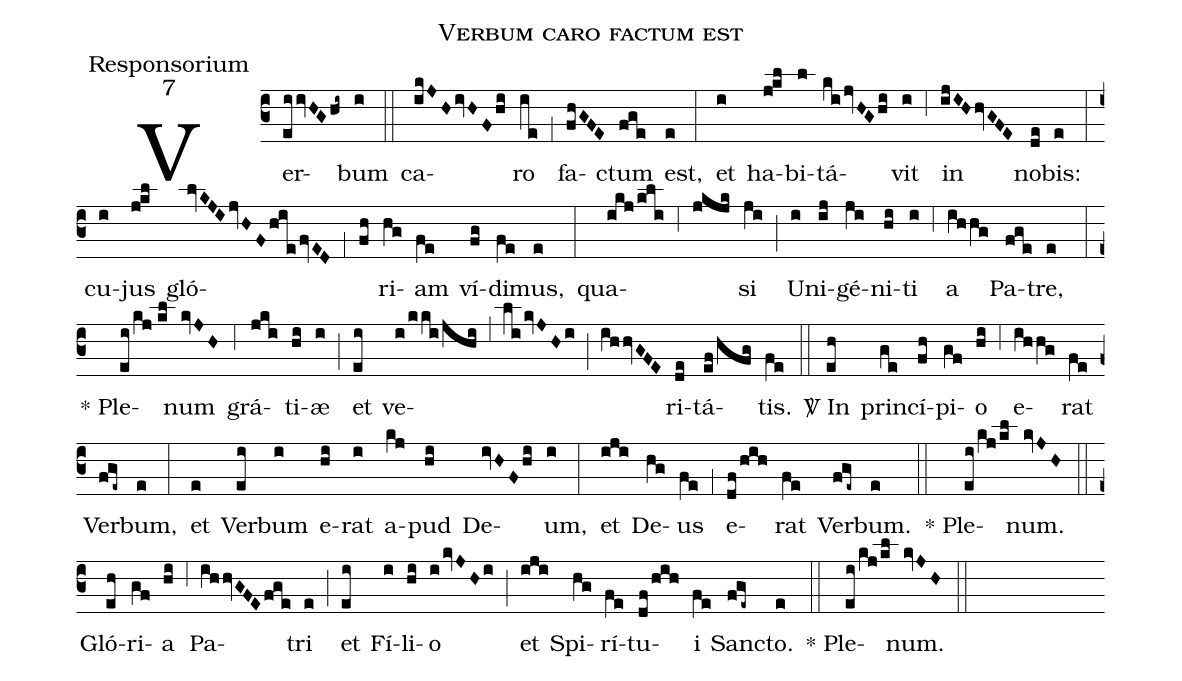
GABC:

name:Verbum caro factum est;
office-part:Responsorium;
mode:7;
%%
(c3) Ver(eiivHGhi~)bum(i) (::) ca(ikJH/ivHF/hi)ro(ie) (;1) fa(fhGFE)ctum(fge) est,(e) (:)

et(i) ha(jkl)bi(l)tá(ki/jvHGhi)vit(i) (;6) in(ijIH/hvGFE) no(de)bis:(e) (:)

cu(i)jus(j!kl) gló(lvKJI/jvHF/hie/fvED;1fh)ri(hg)am(fe) ví(fg)di(fe)mus,(e) (:)

qua(ikj/kli;6jkjk)si(ji) (;) U(i)ni(ij)gé(ji)ni(hi)ti(i) (;6) a(ihhg) Pa(fge)tre,(e) (:)

<sp>*</sp> Ple(ei/kj//kl)num(kvJH) (;6) grá(jki)ti(hi)æ(i) (;) et(ei) ve(i/kki/jhi;5li/kvJHi;ihhvGFE)ri(de)tá(ef/hfg)tis.(fe) (::)

<sp>V/</sp> In(eh) prin(ge)cí(fh)pi(gf)o(hi) (;6) e(ihhg)rat(fe) Ver(fge~)bum,(e) (:)

et(e) Ver(ei)bum(i) e(hi)rat(i) a(kj)pud(hi) De(ivHF/hi)um,(i) (:)

et(iji) De(hg)us(fe) (;1) e(df/hih)rat(fe) Ver(fge~)bum.(e) (::)

<sp>*</sp> Ple(ei/kj/kl)num.(kvJH) (::)

Gló(eh)ri(gf)a(hi) (;6) Pa(ihhvGFE/fge)tri(e) (;) et(ei) Fí(i)li(hi)o(i/kvJHi) (;) et(iji) Spi(hg)rí(fe)tu(df/hih)i(fe) San(fge~)cto.(e) (::)

<sp>*</sp> Ple(ei/kj/kl)num.(kvJH) (::)
